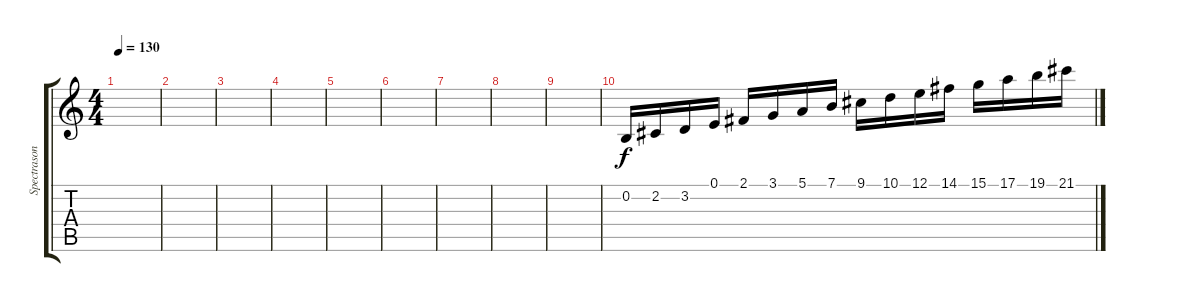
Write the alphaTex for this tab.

\track ("Spectrasonics Omnisphere" "Spectrason") {instrument guitarfretnoise}
\staff {score tabs}
\tuning (E4 B3 G3 D3 A2 E2) {hide}
\ts (4 4)
\tempo 130
\clef g2
\ks c
|
|
|
|
|
|
|
|
|
0.2.16 2.2.16 3.2.16 0.1.16 2.1.16 3.1.16 5.1.16 7.1.16 9.1.16 10.1.16 12.1.16 14.1.16 15.1.16 17.1.16 19.1.16 21.1.16
